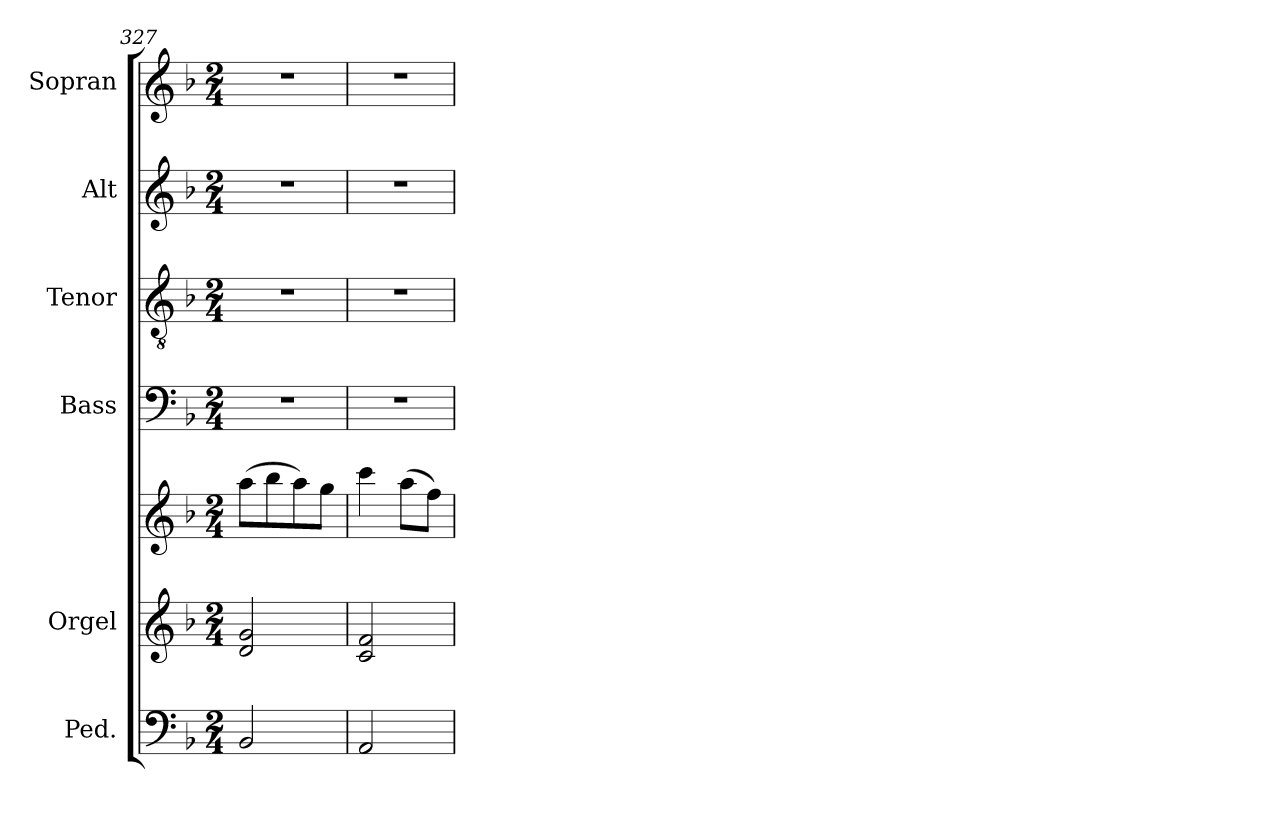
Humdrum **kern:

**kern	**kern	**kern	**kern	**kern	**kern	**kern
*part6	*part5	*part5	*part4	*part3	*part2	*part1
*staff7	*staff6	*staff5	*staff4	*staff3	*staff2	*staff1
*I"Ped.	*I"Orgel	*	*I"Bass	*I"Tenor	*I"Alt	*I"Sopran
*	*I'Org.	*	*I'B.	*I'T.	*I'A.	*I'S.
*clefF4	*clefG2	*clefG2	*clefF4	*clefGv2	*clefG2	*clefG2
*ITrd7c12	*	*	*	*	*	*
*k[b-]	*k[b-]	*k[b-]	*k[b-]	*k[b-]	*k[b-]	*k[b-]
*F:	*F:	*F:	*F:	*F:	*F:	*F:
*M2/4	*M2/4	*M2/4	*M2/4	*M2/4	*M2/4	*M2/4
=327	=327	=327	=327	=327	=327	=327
2BBB-/	2d/ 2g/	(>8aa\L	2r	2r	2r	2r
.	.	8bb-\	.	.	.	.
.	.	8aa\)	.	.	.	.
.	.	8gg\J	.	.	.	.
=328	=328	=328	=328	=328	=328	=328
2AAA/	2c/ 2f/	4ccc\	2r	2r	2r	2r
.	.	(>8aa\L	.	.	.	.
.	.	8ff\J)	.	.	.	.
=	=	=	=	=	=	=
*-	*-	*-	*-	*-	*-	*-
